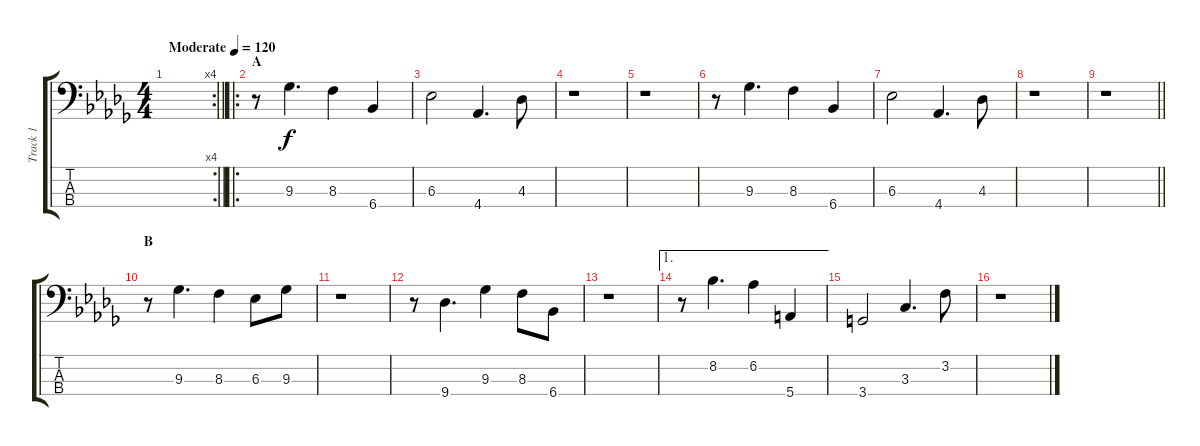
\track ("Track 1" "Track 1") {instrument electricbassfinger}
\staff {score tabs}
\tuning (G2 D2 A1 E1) {hide}
\rc 4
\ts (4 4)
\tempo (120 "Moderate")
\clef f4
\barLineRight lightlight
\ks db
|
\ro
\section ("" "A")
r.8 9.3.4{d} 8.3.4 6.4.4 |
6.3.2 4.4.4{d} 4.3.8 |
r.1 |
r.1 |
r.8 9.3.4{d} 8.3.4 6.4.4 |
6.3.2 4.4.4{d} 4.3.8 |
r.1 |
\barLineRight lightlight
r.1 |
\section ("" "B")
r.8 9.3.4{d} 8.3.4 6.3.8 9.3.8 |
r.1 |
r.8 9.4.4{d} 9.3.4 8.3.8 6.4.8 |
r.1 |
\ae 1
r.8 8.2.4{d} 6.2.4 5.4.4 |
3.4.2 3.3.4{d} 3.2.8 |
r.1
